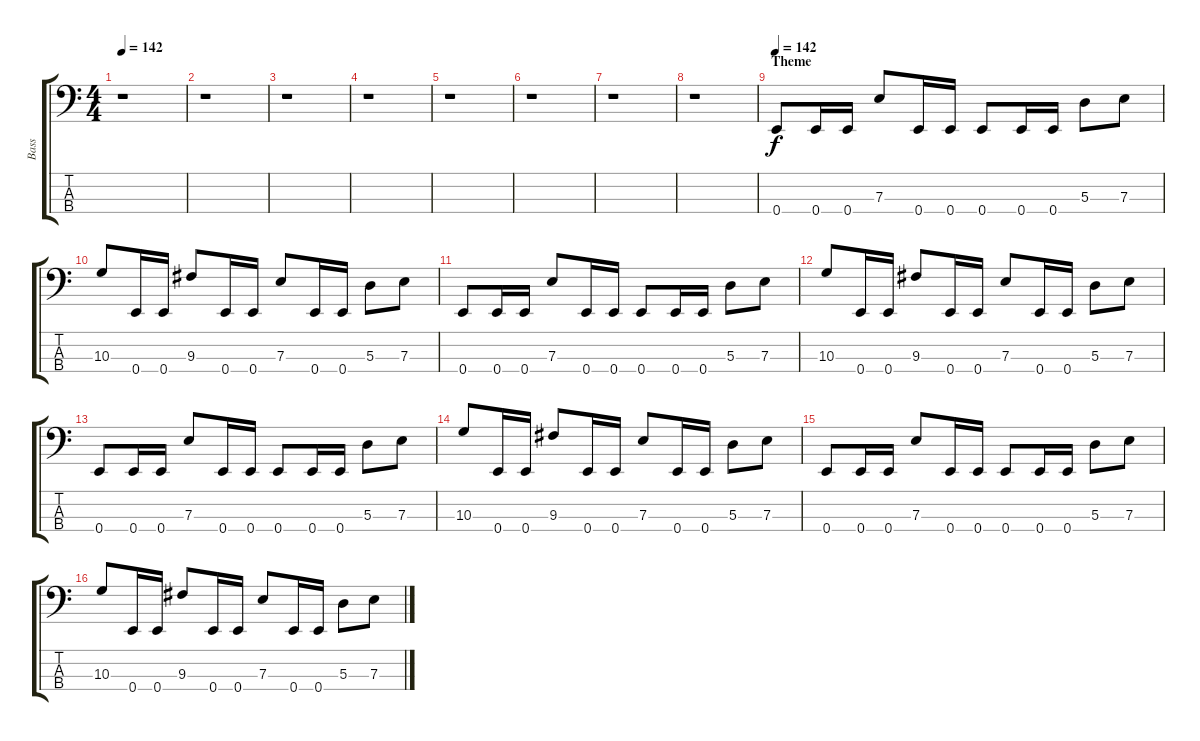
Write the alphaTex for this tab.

\track ("Bass" "Bass") {instrument electricbassfinger}
\staff {score tabs}
\tuning (G2 D2 A1 E1) {hide}
\ts (4 4)
\tempo 142
\clef f4
\ks c
r.1{dy f} |
r.1 |
r.1 |
r.1 |
r.1 |
r.1 |
r.1 |
r.1 |
\section ("" "Theme")
\tempo 142
0.4.8 0.4.16 0.4.16 7.3.8 0.4.16 0.4.16 0.4.8 0.4.16 0.4.16 5.3.8 7.3.8 |
10.3.8 0.4.16 0.4.16 9.3.8 0.4.16 0.4.16 7.3.8 0.4.16 0.4.16 5.3.8 7.3.8 |
0.4.8 0.4.16 0.4.16 7.3.8 0.4.16 0.4.16 0.4.8 0.4.16 0.4.16 5.3.8 7.3.8 |
10.3.8 0.4.16 0.4.16 9.3.8 0.4.16 0.4.16 7.3.8 0.4.16 0.4.16 5.3.8 7.3.8 |
0.4.8 0.4.16 0.4.16 7.3.8 0.4.16 0.4.16 0.4.8 0.4.16 0.4.16 5.3.8 7.3.8 |
10.3.8 0.4.16 0.4.16 9.3.8 0.4.16 0.4.16 7.3.8 0.4.16 0.4.16 5.3.8 7.3.8 |
0.4.8 0.4.16 0.4.16 7.3.8 0.4.16 0.4.16 0.4.8 0.4.16 0.4.16 5.3.8 7.3.8 |
10.3.8 0.4.16 0.4.16 9.3.8 0.4.16 0.4.16 7.3.8 0.4.16 0.4.16 5.3.8 7.3.8
